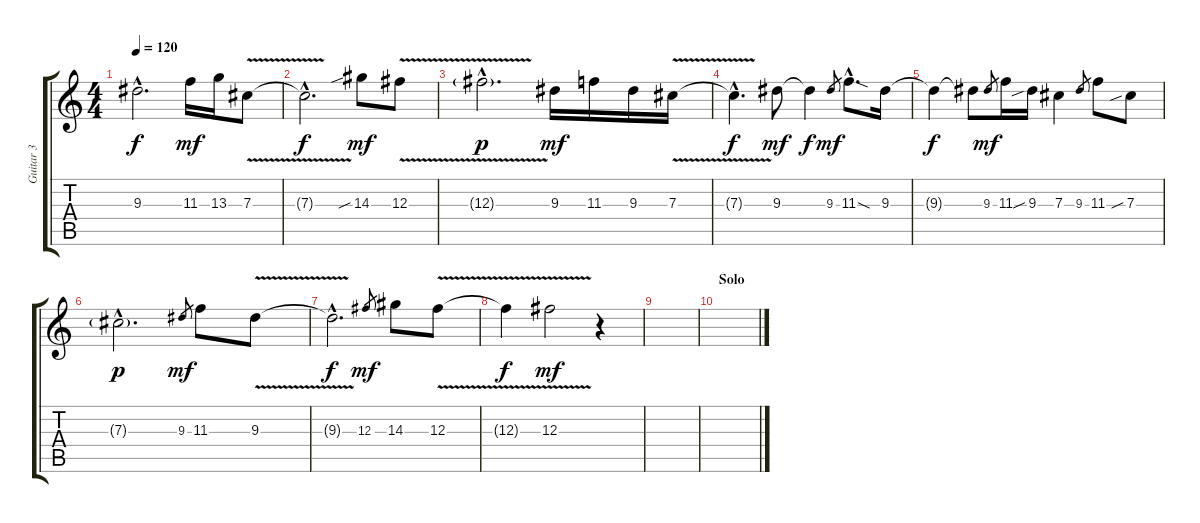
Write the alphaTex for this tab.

\track ("Guitar 3" "Guitar 3") {instrument distortionguitar}
\staff {score tabs}
\tuning (Eb4 Bb3 Gb3 Db3 Ab2 Eb2) {hide}
\ts (4 4)
\tempo 120
\clef g2
\ks c
9.3{hac t}.2{d dy f} 11.3.16{dy mf} 13.3.16 7.3{v}.8 |
7.3{hac t}.2{d dy f} 14.3{sib}.8{dy mf} 12.3{v}.8 |
12.3{v g hac}.2{d dy p} 9.3.16{dy mf} 11.3.16 9.3.16 7.3{v}.16 |
7.3{hac t}.4{d dy f} 9.3.8{dy mf} 9.3{t}.4{dy f} 9.3.8{gr dy mf} 11.3{sod hac}.8{d} 9.3.16 |
9.3{t}.4{dy f} 9.3{t}.8 9.3.8{gr dy mf} 11.3.16 9.3{sib}.16 7.3.4 9.3.8{gr} 11.3.8 7.3{sib}.8 |
7.3{g hac}.2{d dy p} 9.3.8{gr dy mf} 11.3.8 9.3{v}.8 |
9.3{hac t}.2{d dy f} 12.3.8{gr dy mf} 14.3.8 12.3{v}.8 |
12.3{t}.4{dy f} 12.3{v}.2{dy mf} r.4 |
|
\section ("" "Solo")
